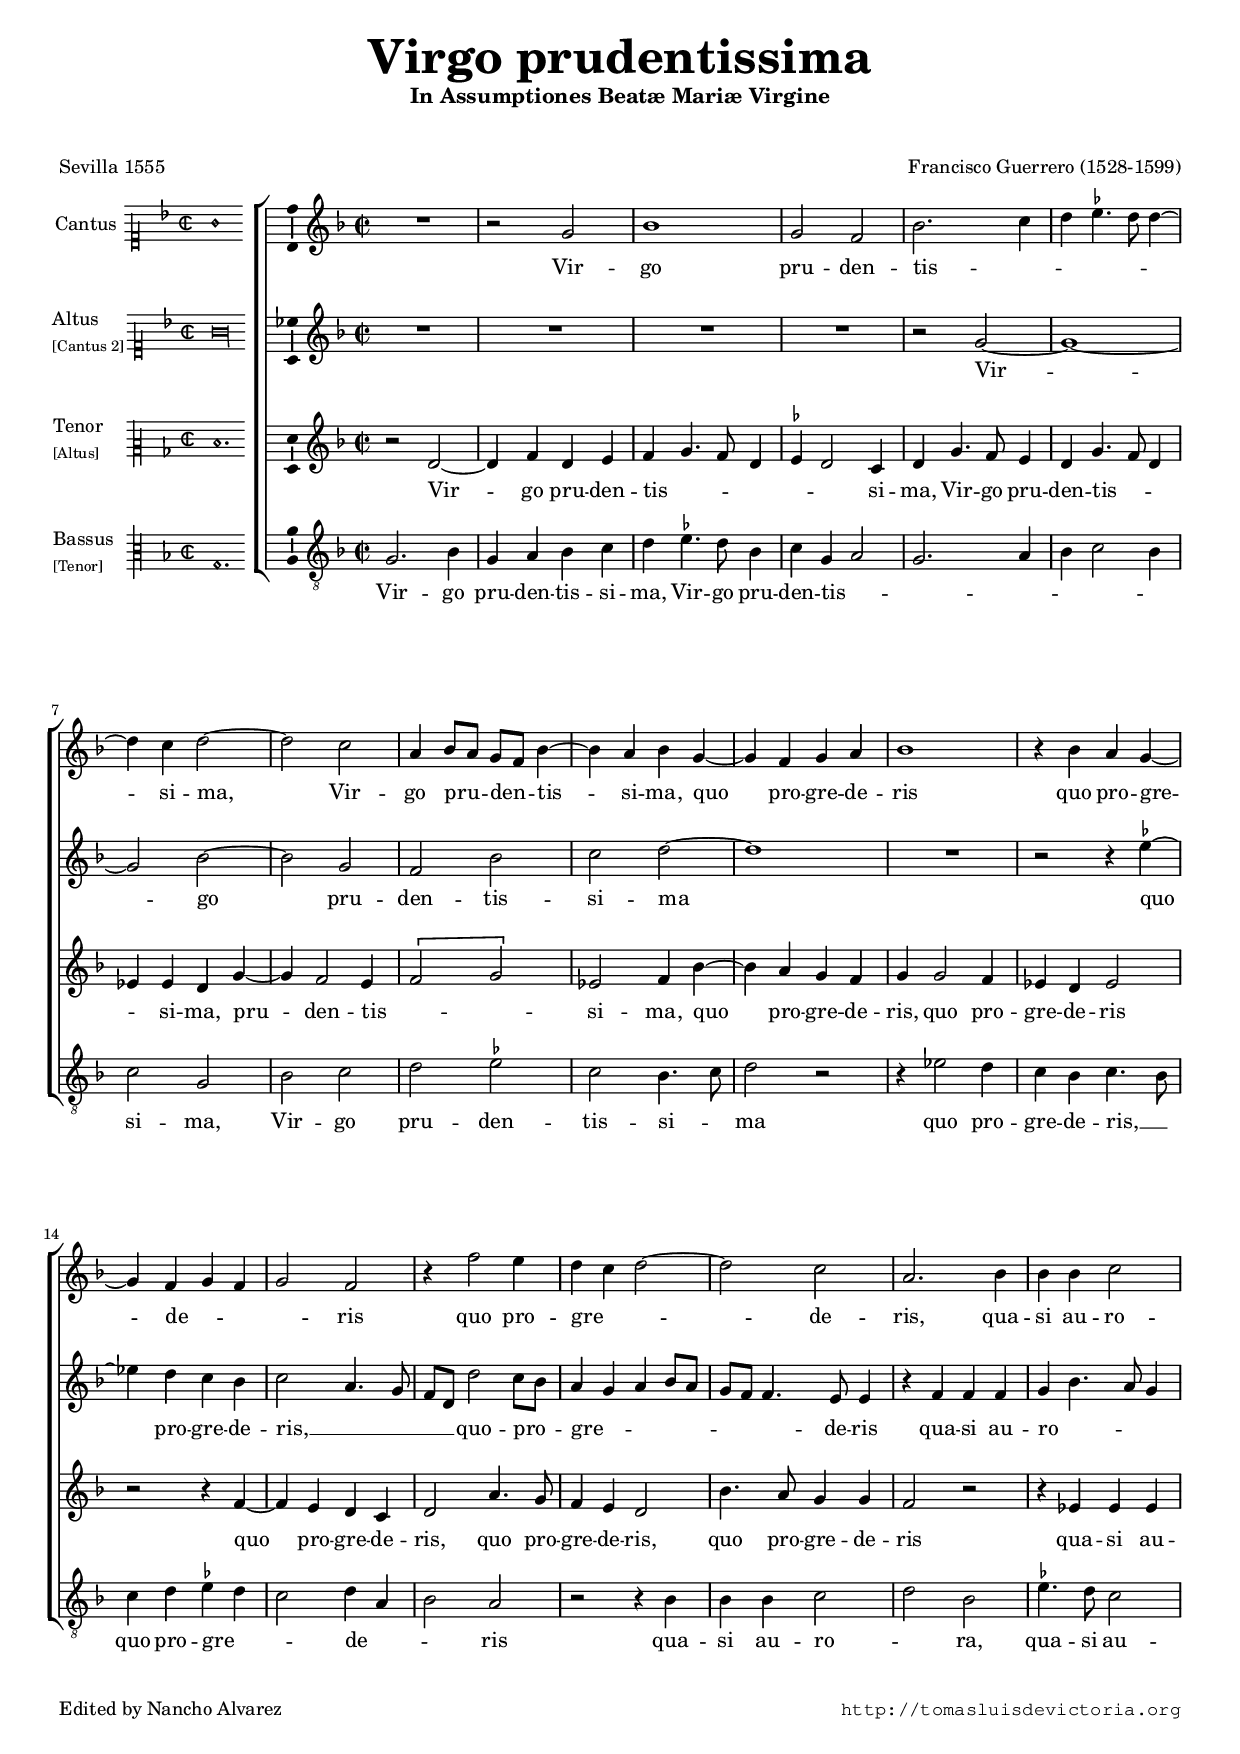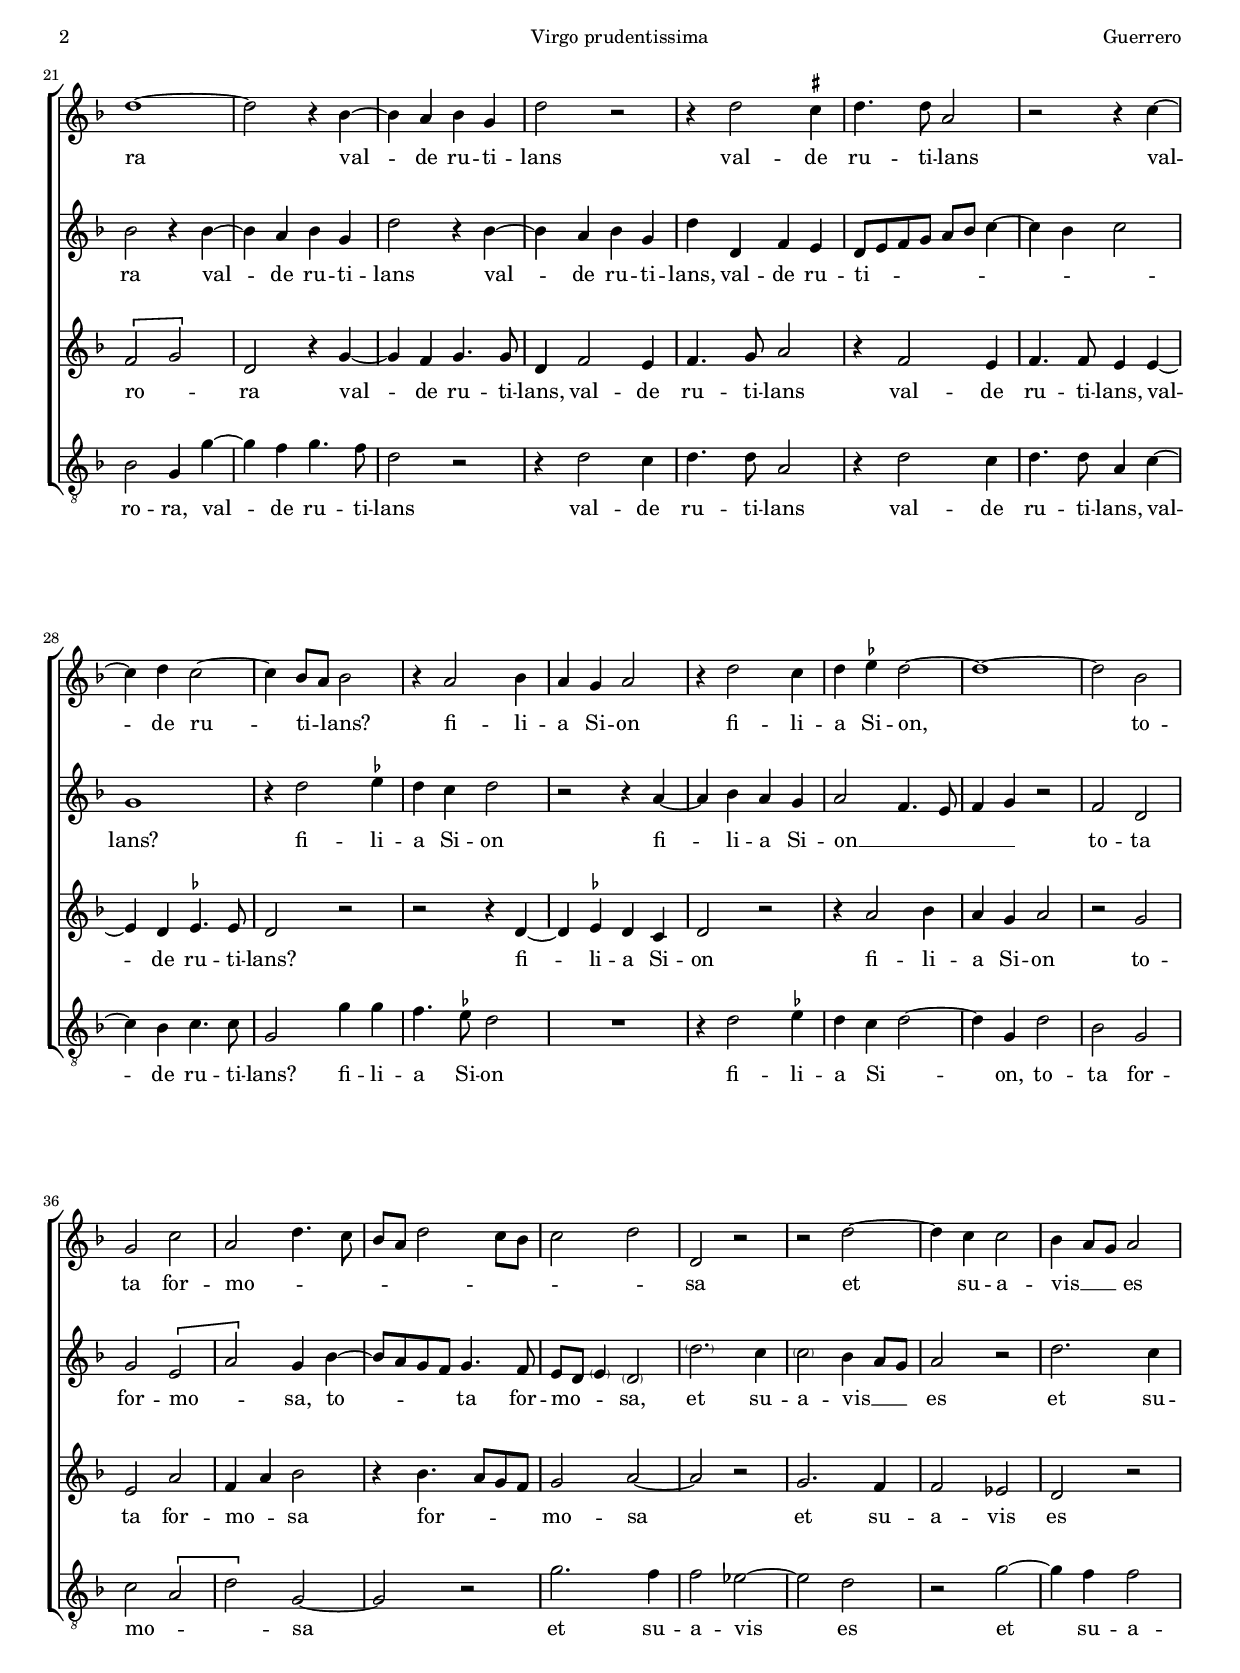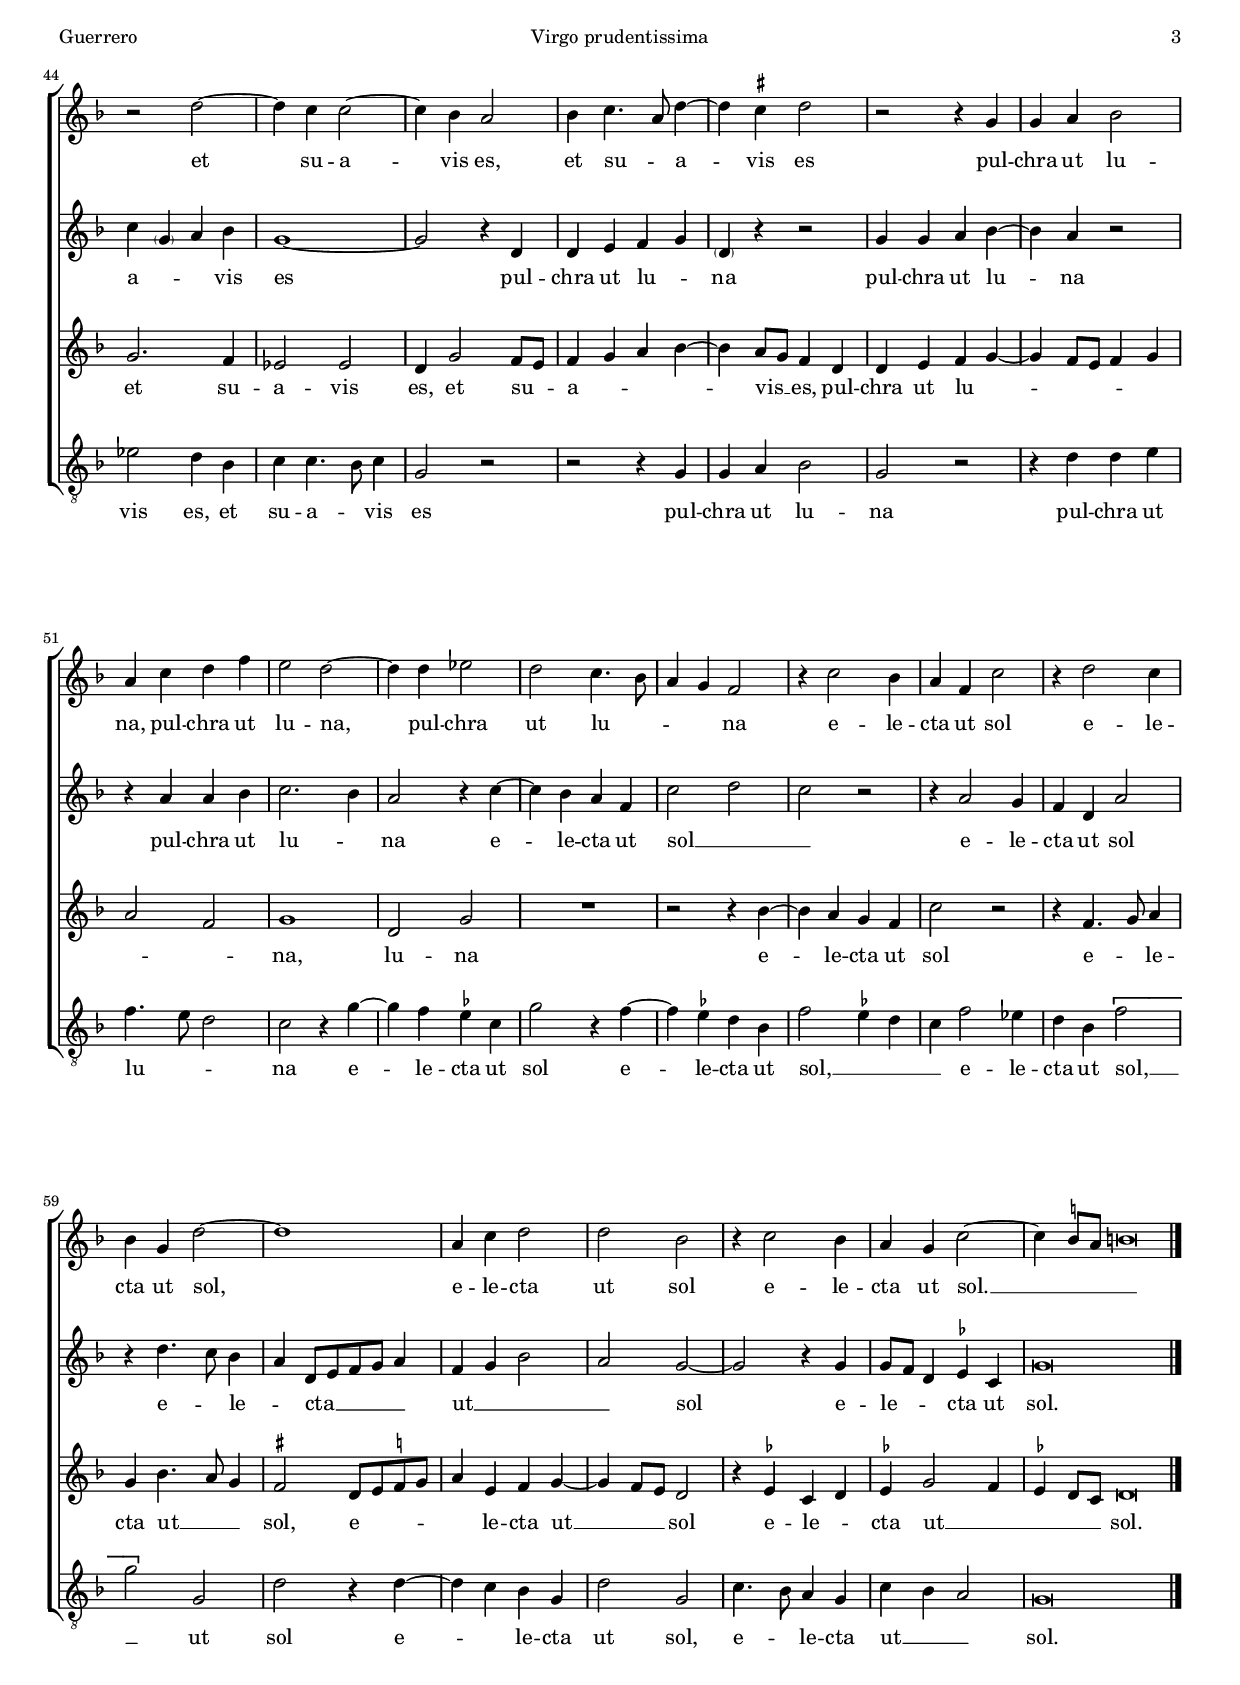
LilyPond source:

\version "2.22.0"

#(set-default-paper-size "a4")
#(set-global-staff-size 16.4)
#(ly:set-option 'point-and-click #f)
%mobile -s15.5 -i3.3

italicas=\override LyricText.font-shape = #'italic
rectas=\override LyricText.font-shape = #'upright
ss=\once \set suggestAccidentals = ##t
incipitwidth = 20
mt=#(define-music-function (offset) (number?) ; move lyric text
      #{ \once \override LyricText.X-offset = -$offset #})

htitle="Virgo prudentissima"
hcomposer="Guerrero"

\header {
	title=\markup{\fontsize #4 "Virgo prudentissima"}
	subtitle="In Assumptiones Beatæ Mariæ Virgine"
	subsubtitle=\markup{\column{" " " "}}
	composer="Francisco Guerrero (1528-1599)"
        pdfauthor=\composer
	%opus="(-)"
	poet=\markup{"Sevilla 1555"}
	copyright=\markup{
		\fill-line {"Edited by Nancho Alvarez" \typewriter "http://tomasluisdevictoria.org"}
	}
%	tagline=""
}

global={\key f \major \time 2/2 \skip 1*65 \bar "|." }

cantus=\relative c''{
	R1
	r2 g
	bes1
	g2 f
	bes2. c4
	d \ss ees4. d8 d4 ~
	d c d2 ~
	d c
	a4 bes8 a g f bes4 ~
	bes a bes g ~
	g f g a
	bes1
	r4 bes a g ~
	g f g f
	g2 f
	r4 f'2 e4
	d c d2 ~
	d c
	a2. bes4
	bes bes c2
	d1 ~
	d2 r4 bes ~
	bes a bes g
	d'2 r
	r4 d2 \ss cis4
	d4. d8 a2
	r2 r4 c ~
	c d c2 ~
	c4 bes8 a bes2
	r4 a2 bes4
	a g a2
	r4 d2 c4
	d \ss ees d2 ~
	d1 ~
	d2 bes
	g c
	a d4. c8 bes a d2 c8 bes
	c2 d
	d, r
	r d' ~
	d4 c c2
	bes4 a8 g a2
	r2 d ~
	d4 c c2 ~
	c4 bes a2
	bes4 c4. a8 d4 ~
	d \ss cis d2
	r2 r4 g,
	g a bes2
	a4 c d f 
	e2 d ~
	d4 d ees2
	d c4. bes8 
	a4 g f2
	r4 c'2 bes4
	a f c'2
	r4 d2 c4
	bes g d'2 ~
	d1
	a4 c d2
	d bes
	r4 c2 bes4
	a g c2 ~
	c4 \ss b8 a b!\breve*1/4
}

altus=\relative c''{
	R1*4
	r2 g ~
	g1 ~
	g2 bes ~
	bes g
	f bes
	c d ~
	d1
	R1
	r2 r4 \ss ees ~
	ees d c bes
	c2 a4. g8
	f d d'2 c8 bes
	a4 g a bes8 a
	g f f4. e8 e4
	r4 f f f
	g bes4. a8 g4
	bes2 r4 bes ~
	bes a bes g
	d'2 r4 bes ~
	bes a bes g
	d' d, f e
	d8 e f g a bes c4 ~
	c bes c2
	g1
	r4 d'2 \ss ees4
	d c d2
	r2 r4 a ~
	a bes a g
	a2 f4. e8 
	f4 g r2
	f2 d
	g \[e
	a\] g4 bes ~
	bes8 a g f g4. f8
	e8 d \parenthesize e4 \parenthesize d2 %! CSIC e2 d4 ~
	\parenthesize d'2. c4 %! CSIC d4 d'2.
	\parenthesize c2 bes4 a8 g %! CSIC c4 
	a2 r
	d2. c4
	c \parenthesize g a bes %! CSIC f,
	g1 ~
	g2 r4 d
	d e f g
	\parenthesize d4 r r2 %? d2
	g4 g a bes ~
	bes a r2
	r4 a a bes
	c2. bes4
	a2 r4 c ~
	c4 bes a f
	c'2 d
	c r
	r4 a2 g4
	f d a'2
	r4 d4. c8 bes4 
	a4 d,8[ e f g] a4
	f g bes2
	a g ~
	g r4 g
	g8 f d4 \ss ees c
	g'\breve*1/2
}

tenor=\relative c'{
	r2 d ~
	d4 f d e
	f g4. f8 d4
	\ss ees4 d2 c4
	d g4. f8 e4
	d g4. f8 d4
	ees ees d g ~
	g f2 e4
	\[f2 g\]
	ees2 f4 bes ~
	bes a g f
	g g2 f4
	ees d ees2
	r2 r4 f ~
	f e d c
	d2 a'4. g8 
	f4 e d2
	bes'4. a8 g4 g
	f2 r
	r4 ees ees ees
	\[f2 g\]
	d r4 g ~
	g f g4. g8
	d4 f2 e4
	f4. g8 a2
	r4 f2 e4
	f4. f8 e4 e ~
	e d \ss ees4. ees8
	d2 r
	r2 r4 d ~
	d \ss ees d c
	d2 r
	r4 a'2 bes4
	a g a2
	r2 g
	e a
	f4 a bes2
	r4 bes4. a8 g f
	g2 a ~
	a r
	g2. f4
	f2 ees
	d r
	g2. f4
	ees2 ees
	d4 g2 f8 e
	f4 g a bes ~
	bes a8 g f4 d
	d e f g ~
	g f8 e f4 g
	a2 f
	g1
	d2 g
	R1
	r2 r4 bes ~
	bes a g f
	c'2 r
	r4 f,4. g8 a4
	g bes4. a8 g4
	\ss fis2 d8 e \ss f g
	a4 e f g ~
	g f8 e d2
	r4 \ss ees c d
	\ss ees g2 f4
	\ss ees d8 c d\breve*1/4
}

bassus=\relative c'{
	g2. bes4
	g a bes c
	d \ss ees4. d8 bes4
	c g a2
	g2. a4
	bes c2 bes4
	c2 g
	bes c
	d \ss ees
	c bes4. c8
	d2 r
	r4 ees2 d4
	c bes c4. bes8
	c4 d \ss ees d
	c2 d4 a
	bes2 a
	r2 r4 bes
	bes bes c2
	d bes
	\ss ees4. d8 c2
	bes2 g4 g' ~
	g f g4. f8 
	d2 r
	r4 d2 c4
	d4. d8 a2
	r4 d2 c4
	d4. d8 a4 c ~
	c bes c4. c8
	g2 g'4 g
	f4. \ss ees8 d2
	R1
	r4 d2 \ss ees4
	d c d2 ~
	d4 g, d'2
	bes g
	c \[a
	d\] g, ~
	g r
	g'2. f4
	f2 ees ~
	ees d 
	r g ~
	g4 f f2
	ees2 d4 bes
	c c4. bes8 c4
	g2 r
	r2 r4 g
	g a bes2
	g r
	r4 d' d e
	f4. e8 d2
	c r4 g' ~
	g4 f \ss ees c
	g'2 r4 f ~
	f \ss ees d bes
	f'2 \ss ees4 d
	c f2 ees4
	d bes \[f'2
	g\] g,
	d' r4 d ~
	d c bes g
	d'2 g,
	c4. bes8 a4 g 
	c bes a2
	g\breve*1/2
}

textocantus=\lyricmode{
Vir -- go pru -- den -- tis -- _ _ _ _ _ si -- ma,
Vir -- go pru -- _ den -- _ tis -- si -- ma,
quo pro -- gre -- de -- ris
quo pro -- gre -- de -- _ _ _ ris
quo pro -- gre -- _ _ de -- ris,
qua -- si au -- ro -- ra
val -- de ru -- ti -- lans
val -- de ru -- ti -- \mt #.6 lans
val -- de ru -- ti -- _ lans?
fi -- li -- a Si -- on
fi -- li -- a Si -- on,
to -- ta for -- mo -- _ _ _ _ _ _ _ _ _ sa
et su -- a -- vis __ _ _ es
et su -- a -- vis es,
et su -- _ a -- vis es
pul -- chra ut lu -- na,
pul -- chra ut lu -- na,
pul -- chra ut lu -- _ _ _ na
e -- le -- cta ut sol
e -- le -- cta ut sol,
e -- le -- cta ut sol
e -- le -- cta ut sol. __ _ _ _ 
}

textoaltus=\lyricmode{
Vir -- go pru -- den -- tis -- si -- ma
quo pro -- gre -- de -- ris, __ _ _ _ _ 
quo -- pro -- _ gre -- _ _ _ _ _ _ _ de -- ris
qua -- si au -- ro -- _ _ _ ra
val -- de ru -- ti -- lans
val -- de ru -- ti -- lans,
val -- de ru -- ti -- _ _ _ _ _ _ _ _ lans?
fi -- li -- a Si -- on
fi -- li -- a Si -- on __ _ _ _ _ 
to -- ta for -- mo -- _ sa,
to -- _ _ _ ta for -- mo -- _ _ sa,
et su -- a -- vis __ _ _ es
et su -- a -- _ _ vis es
pul -- chra ut lu -- _ na
pul -- chra ut lu -- na
pul -- chra ut lu -- _ na
e -- le -- cta ut sol __ _ _ 
e -- le -- cta ut sol
e -- _ le -- _ cta __ _ _ _ _ ut __ _ _ _ sol
e -- le -- _ _ cta ut sol.
}

textotenor=\lyricmode{
Vir -- go pru -- den -- tis -- _ _ _ _ _ si -- ma,
Vir -- go pru -- den -- tis -- _ _ _ si -- ma,
pru -- den -- tis -- _ _ si -- ma,
quo pro -- gre -- de -- ris,
quo pro -- gre -- de -- ris
quo pro -- gre -- de -- ris,
quo pro -- gre -- de -- ris,
quo pro -- gre -- de -- ris
qua -- si au -- ro -- _ ra
val -- de ru -- ti -- lans,
val -- de ru -- ti -- lans
val -- de ru -- ti -- lans,
val -- de ru -- ti -- lans?
fi -- li -- a Si -- on
fi -- li -- a Si -- on
to -- ta for -- mo -- _ sa
for -- _ _ _ mo -- sa
et su -- a -- vis es
et su -- a -- vis es,
et su -- _ a -- _ _ _ vis __ _ es,
pul -- chra ut lu -- _ _ _ _ _ _ _ na,
lu -- na
e -- le -- cta ut sol
e -- _ le -- cta ut __ _ _ sol,
e -- _ _ _ _ le -- cta ut __ _ _ sol
e -- le -- _ cta ut __ _ _ _ _ sol.
}

textobassus=\lyricmode{
Vir -- go pru -- den -- tis -- si -- ma,
Vir -- go pru -- den -- tis -- _ _ _ _ _ _ si -- ma,
Vir -- go pru -- den -- tis -- si -- _ ma
quo pro -- gre -- de -- ris, __ _ 
quo pro -- gre -- _ _ de -- _ _ ris
qua -- si au -- ro -- _ ra,
qua -- si au -- ro -- ra,
val -- de ru -- ti -- lans
val -- de ru -- ti -- lans
val -- de ru -- ti -- lans,
val -- de ru -- ti -- lans?
fi -- li -- a Si -- on
fi -- li -- a Si -- _ on,
to -- ta for -- mo -- _ _ sa
et su -- a -- vis es
et su -- a -- vis es,
et su -- a -- _ vis es
pul -- chra ut lu -- na
pul -- chra ut lu -- _ _ na
e -- le -- cta ut sol
e -- le -- cta ut sol, __ _ _ _ 
e -- le -- cta ut sol, __ _ 
ut sol
e -- _ le -- cta ut sol,
e -- _ le -- cta ut __ _ _ sol.
}

incipitcantus=\markup{
	\score{
		{ 
		\set Staff.instrumentName="Cantus "
		\override NoteHead.style = #'neomensural
		\override Rest.style = #'neomensural
		\override Staff.TimeSignature.style = #'neomensural
		\cadenzaOn 
		\clef "petrucci-c1"
		\key f \major
		\time 2/2
		g'1
		} 
	\layout {
		\context {\Voice
			\remove Ligature_bracket_engraver
			\consists Mensural_ligature_engraver
		}
		line-width=\incipitwidth
		indent = 0
	}
	}
}

incipitaltus=\markup{
	\score{
		{ 
		\set Staff.instrumentName=\markup{\column{"Altus  " \fontsize #-2 "[Cantus 2]"}}
		\override NoteHead.style = #'neomensural
		\override Rest.style = #'neomensural
		\override Staff.TimeSignature.style = #'neomensural
		\cadenzaOn 
		\clef "petrucci-c1" %! esto está mal, en CSIC hay error
		\key f \major
		\time 2/2
		g'\longa
		} 
	\layout {
		\context {\Voice
			\remove Ligature_bracket_engraver
			\consists Mensural_ligature_engraver
		}
		line-width=\incipitwidth
		indent = 0
	}
	}
}

incipittenor=\markup{
	\score{
		{ 
		\set Staff.instrumentName=\markup{\column{"Tenor    " \fontsize #-2 "[Altus]"}}
		\override NoteHead.style = #'neomensural 
		\override Rest.style = #'neomensural
		\override Staff.TimeSignature.style = #'neomensural
		\cadenzaOn 
		\clef "petrucci-c2"
		\key f \major
		\time 2/2
		d'1.
		} 
	\layout {
		\context {\Voice
			\remove Ligature_bracket_engraver
			\consists Mensural_ligature_engraver
		}
		line-width=\incipitwidth
		indent=0
	}
	}
}

incipitbassus=\markup{
	\score{
		{ 
		\set Staff.instrumentName=\markup{\column{"Bassus  " \fontsize #-2 "[Tenor]"}}
		\override NoteHead.style = #'neomensural 
		\override Rest.style = #'neomensural
		\override Staff.TimeSignature.style = #'neomensural
		\cadenzaOn 
		\clef "petrucci-c3"
		\key f \major
		\time 2/2
		g1.
		} 
	\layout {
		\context {\Voice
			\remove Ligature_bracket_engraver
			\consists Mensural_ligature_engraver
		}
		line-width=\incipitwidth
		indent=0
	}
	}
}



\score {\transpose c' c'{
\new ChoirStaff<<

	\new Staff <<\global
	\new Voice="v1" {
		\set Staff.instrumentName=\incipitcantus
		\clef "treble"
		\cantus }
	\new Lyrics \lyricsto "v1" {\textocantus }
	>>

	\new Staff <<\global
	\new Voice="v2" {
		\set Staff.instrumentName=\incipitaltus
		\clef "treble"
		\altus }
	\new Lyrics \lyricsto "v2" {\textoaltus }
	>>
	
	\new Staff <<\global
	\new Voice="v3" {
		\set Staff.instrumentName=\incipittenor
		\clef "treble"
		\tenor }
	\new Lyrics \lyricsto "v3" {\textotenor }
	>>

	\new Staff <<\global
	\new Voice="v4" {
		\set Staff.instrumentName=\incipitbassus
		\clef "G_8"
		\bassus }
	\new Lyrics \lyricsto "v4" {\textobassus }
	>>
	
>>

	}%transpose

\layout{ 
	\context {\Lyrics 
		\override VerticalAxisGroup.staff-affinity = #UP
		\override VerticalAxisGroup.nonstaff-relatedstaff-spacing =
			#'((basic-distance . 0) (minimum-distance . 0) (padding . 1))
		\override LyricText.font-size = #1.2
		\override LyricHyphen.minimum-distance = #0.5
	}
	\context {\Score 
		tempoHideNote = ##t
		\override BarNumber.padding = #2 
	}
	\context {\Voice 
		%melismaBusyProperties = #'()
		%autoBeaming = ##f
	}
	\context {\Staff 
                %\RemoveEmptyStaves
                %\override VerticalAxisGroup.remove-first = ##t
		\override VerticalAxisGroup.staff-staff-spacing =
			#'((basic-distance . 11) (minimum-distance . 0) (padding . 1))
		\consists Ambitus_engraver 
		\override LigatureBracket.padding = #1
	}
}

%\midi { \mtempo }

}


\paper{
	evenHeaderMarkup=\markup  \fill-line { \fromproperty #'page:page-number-string \htitle \hcomposer }
	oddHeaderMarkup= \markup  \fill-line { \on-the-fly #not-first-page \hcomposer \on-the-fly #not-first-page \htitle \on-the-fly #not-first-page \fromproperty #'page:page-number-string }
	%system-count=20
	%page-count = 8
	ragged-last-bottom = ##f
	indent=3.5\cm
	system-system-spacing =
	#'((basic-distance . 20) (minimum-distance . 0) (padding . 5))
	top-system-spacing = % header
	#'((basic-distance . 8) (minimum-distance . 0) (padding . 0))
	last-bottom-spacing = % footer
	#'((basic-distance . 12) (minimum-distance . 0) (padding . 0))
	markup-system-spacing.padding = #1.5
}



